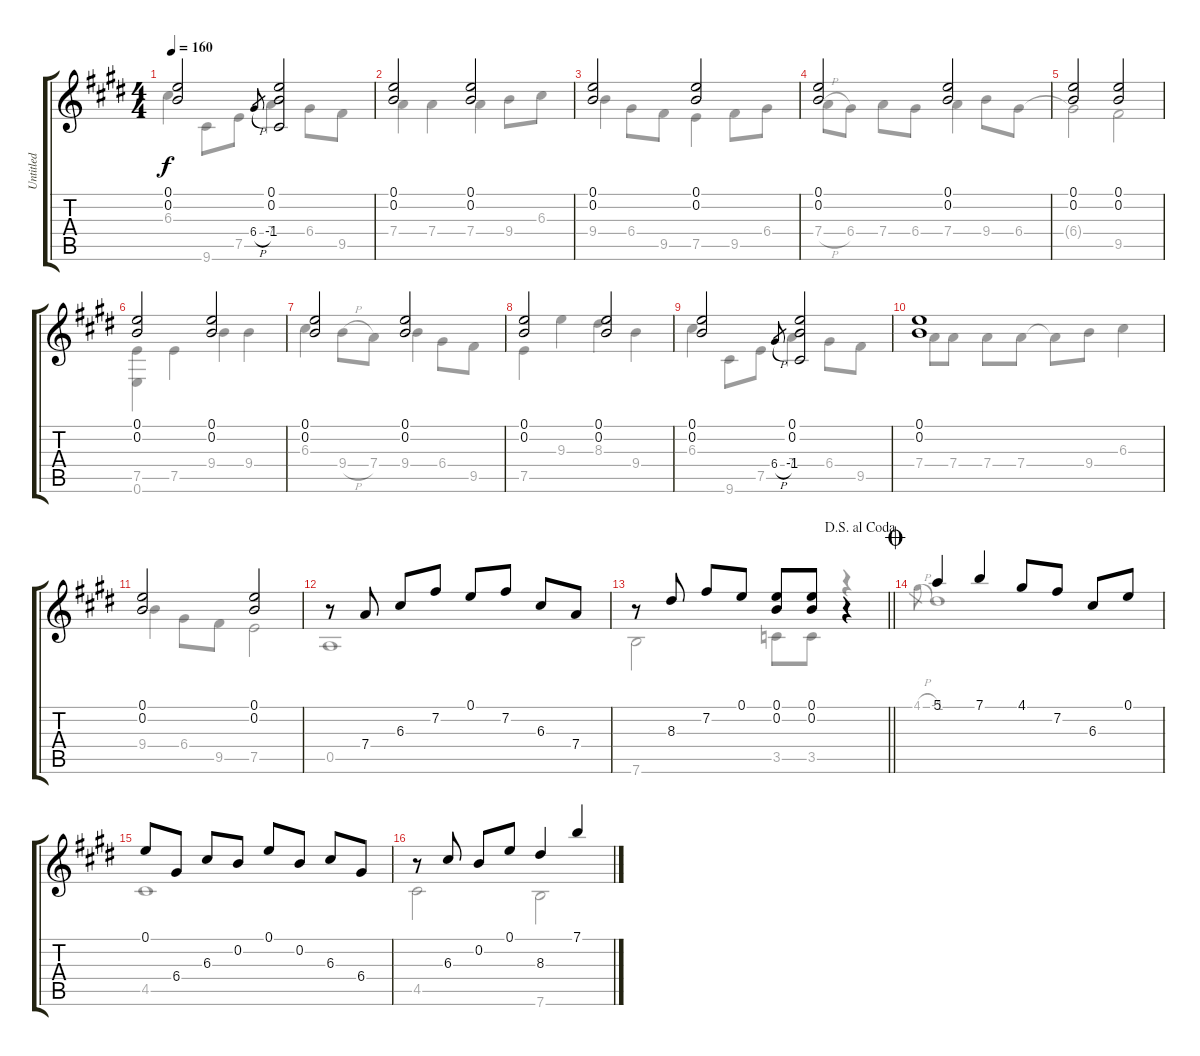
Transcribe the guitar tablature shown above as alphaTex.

\track ("Untitled" "Untitled") {instrument acousticguitarnylon}
\staff {score tabs}
\tuning (E4 B3 G3 D3 A2 E2) {hide}
\voice
\ts (4 4)
\tempo 160
\clef g2
\ks e
(0.1 0.2).2{dy f} 6.4{h}.8{gr} (0.1 0.2 -1.4).2 |
(0.1 0.2).2 (0.1 0.2).2 |
(0.1 0.2).2 (0.1 0.2).2 |
(0.1 0.2).2 (0.1 0.2).2 |
(0.1 0.2).2 (0.1 0.2).2 |
(0.1 0.2).2 (0.1 0.2).2 |
(0.1 0.2).2 (0.1 0.2).2 |
(0.1 0.2).2 (0.1 0.2).2 |
(0.1 0.2).2 6.4{h}.8{gr} (0.1 0.2 -1.4).2 |
(0.1 0.2).1 |
(0.1 0.2).2 (0.1 0.2).2 |
r.8 7.4.8 6.3.8 7.2.8 0.1.8 7.2.8 6.3.8 7.4.8 |
\jump dalsegnoalcoda
\barLineRight lightlight
r.8 8.3.8 7.2.8 0.1.8 (0.1 0.2).8 (0.1 0.2).8 r.4 |
\jump coda
5.1.4 7.1.4 4.1.8 7.2.8 6.3.8 0.1.8 |
0.1.8 6.4.8 6.3.8 0.2.8 0.1.8 0.2.8 6.3.8 6.4.8 |
r.8 6.3.8 0.2.8 0.1.8 8.3.4 7.1.4
\voice
\clef g2
\ottava regular
\simile none
\ks e
6.3.4{dy f} 9.6.8 7.5.8 7.4.4 6.4.8 9.5.8 |
7.4.4 7.4.4 7.4.4 9.4.8 6.3.8 |
9.4.4 6.4.8 9.5.8 7.5.4 9.5.8 6.4.8 |
7.4{h}.8 6.4.8 7.4.8 6.4.8 7.4.4 9.4.8 6.4.8 |
6.4{t}.2 9.5.2 |
(7.5 0.6).4 7.5.4 9.4.4 9.4.4 |
6.3.4 9.4{h}.8 7.4.8 9.4.4 6.4.8 9.5.8 |
7.5.4 9.3.4 8.3.4 9.4.4 |
6.3.4 9.6.8 7.5.8 7.4.4 6.4.8 9.5.8 |
7.4.8 7.4.8 7.4.8 7.4.8 7.4{t}.8 9.4.8 6.3.4 |
9.4.4 6.4.8 9.5.8 7.5.2 |
0.5.1 |
\barLineRight lightlight
7.6.2 3.5.8 3.5.8 r.4 |
4.1{h}.8{gr} -1.1.1 |
4.5.1 |
4.5.2 7.6.2
